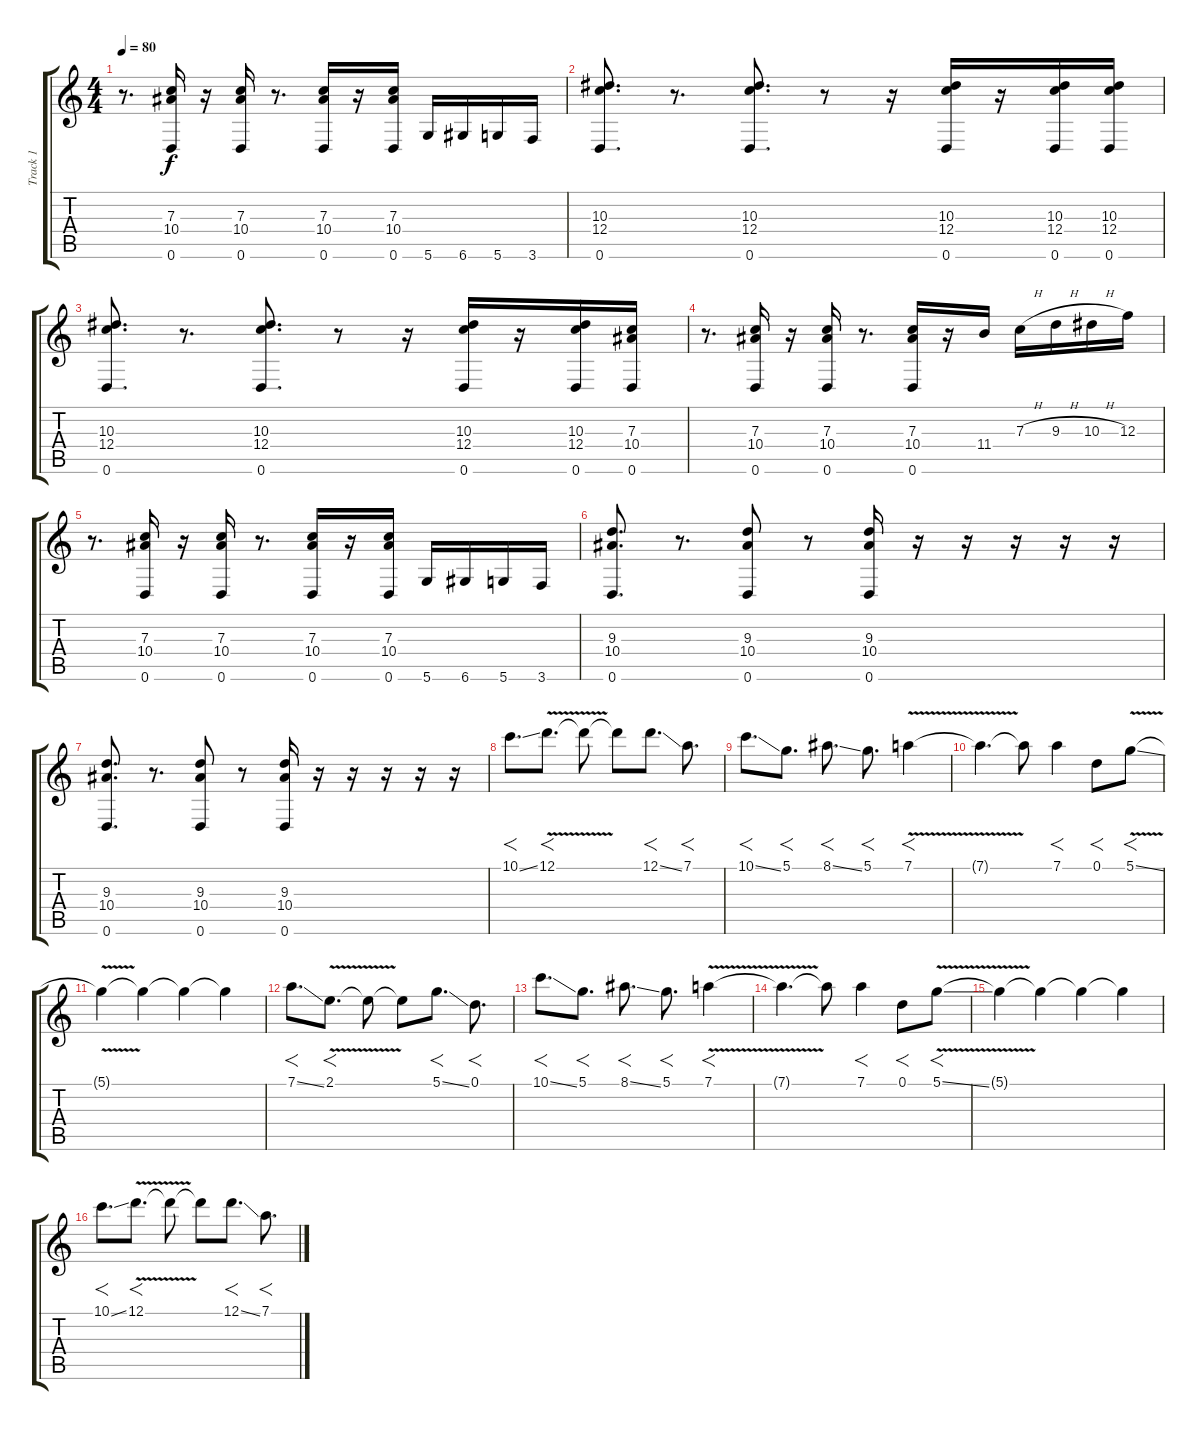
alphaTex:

\track ("Track 1" "Track 1") {instrument overdrivenguitar}
\staff {score tabs}
\tuning (D4 A3 F3 C3 G2 D2) {hide}
\ts (4 4)
\tempo 80
\clef g2
\ks c
r.8{d dy f} (7.3 10.4 0.6).16 r.16 (7.3 10.4 0.6).16 r.8{d} (7.3 10.4 0.6).16 r.16 (7.3 10.4 0.6).16 5.6.16 6.6.16 5.6.16 3.6.16 |
(10.3 12.4 0.6).8{d} r.8{d} (10.3 12.4 0.6).8{d} r.8 r.16 (10.3 12.4 0.6).16 r.16 (10.3 12.4 0.6).16 (10.3 12.4 0.6).16 |
(10.3 12.4 0.6).8{d} r.8{d} (10.3 12.4 0.6).8{d} r.8 r.16 (10.3 12.4 0.6).16 r.16 (10.3 12.4 0.6).16 (7.3 10.4 0.6).16 |
r.8{d} (7.3 10.4 0.6).16 r.16 (7.3 10.4 0.6).16 r.8{d} (7.3 10.4 0.6).16 r.16 11.4.16 7.3{h}.16 9.3{h}.16 10.3{h}.16 12.3.16 |
r.8{d} (7.3 10.4 0.6).16 r.16 (7.3 10.4 0.6).16 r.8{d} (7.3 10.4 0.6).16 r.16 (7.3 10.4 0.6).16 5.6.16 6.6.16 5.6.16 3.6.16 |
(9.3 10.4 0.6).8{d} r.8{d} (9.3 10.4 0.6).8 r.8 (9.3 10.4 0.6).16 r.16 r.16 r.16 r.16 r.16 |
(9.3 10.4 0.6).8{d} r.8{d} (9.3 10.4 0.6).8 r.8 (9.3 10.4 0.6).16 r.16 r.16 r.16 r.16 r.16 |
10.1{ss}.8{f d} 12.1{v}.8{f d} 12.1{t}.8 12.1{t}.8 12.1{ss}.8{f d} 7.1.8{f d} |
10.1{ss}.8{f d} 5.1.8{f d} 8.1{ss}.8{f d} 5.1.8{f d} 7.1{v}.4{f} |
7.1{t}.4{d} 7.1{t}.8 7.1.4{f} 0.1.8{f} 5.1{v ss}.8{f} |
5.1{t}.4 5.1{t}.4 5.1{t}.4 5.1{t}.4 |
7.1{ss}.8{f d} 2.1{v}.8{f d} 2.1{t}.8 2.1{t}.8 5.1{ss}.8{f d} 0.1.8{f d} |
10.1{ss}.8{f d} 5.1.8{f d} 8.1{ss}.8{f d} 5.1.8{f d} 7.1{v}.4{f} |
7.1{t}.4{d} 7.1{t}.8 7.1.4{f} 0.1.8{f} 5.1{v ss}.8{f} |
5.1{t}.4 5.1{t}.4 5.1{t}.4 5.1{t}.4 |
10.1{ss}.8{f d} 12.1{v}.8{f d} 12.1{t}.8 12.1{t}.8 12.1{ss}.8{f d} 7.1.8{f d}
